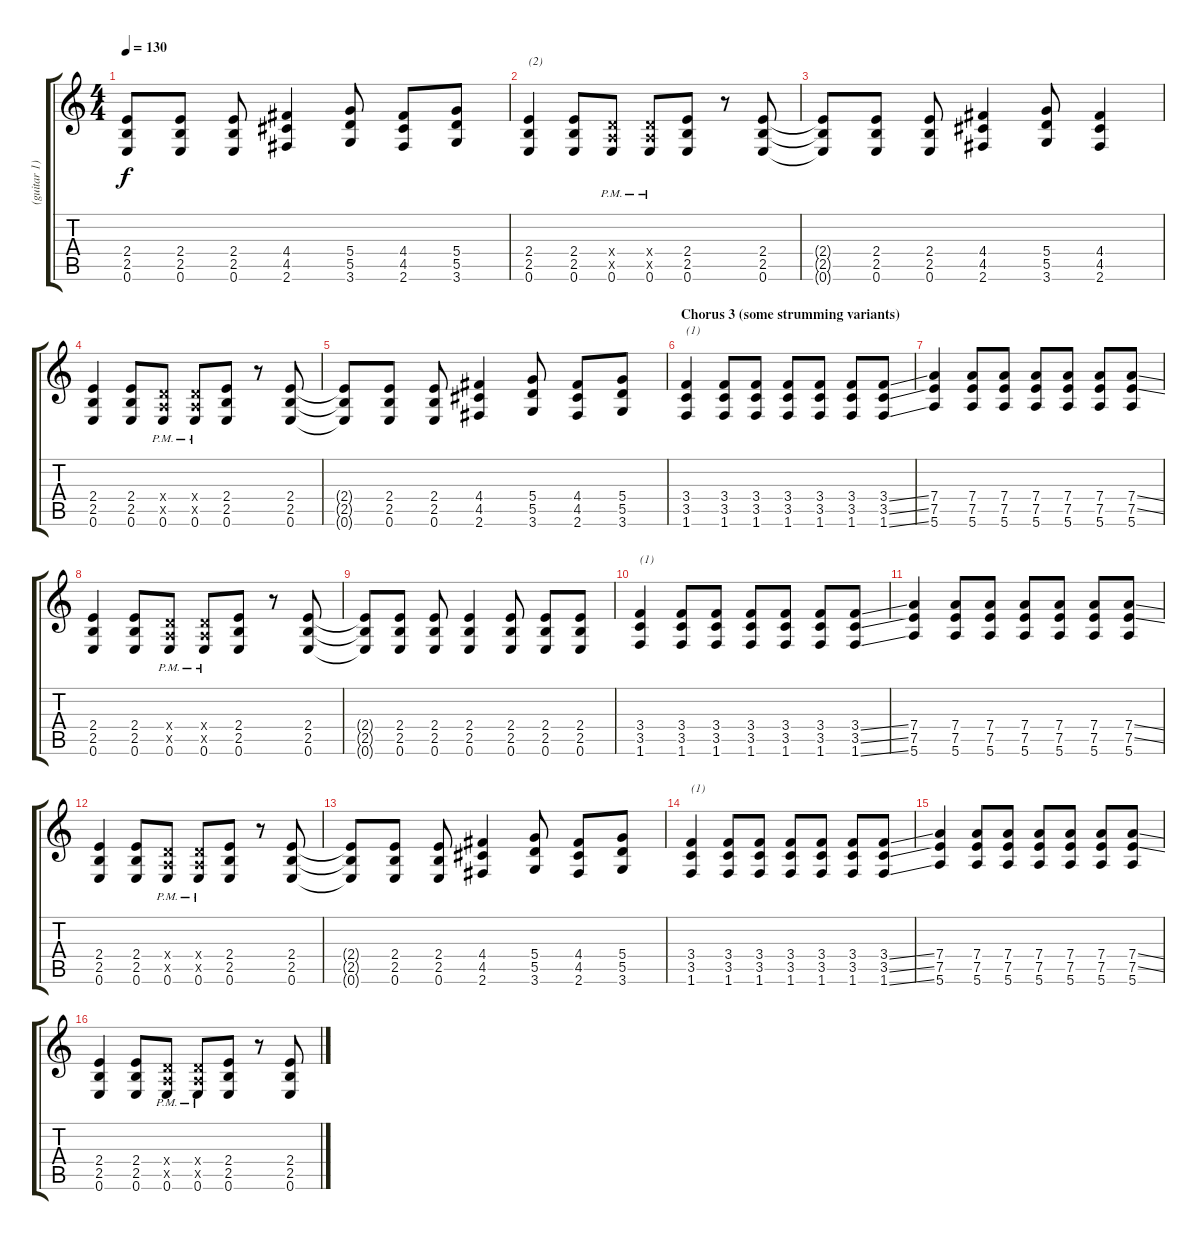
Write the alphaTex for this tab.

\track ("(guitar 1)" "(guitar 1)") {instrument overdrivenguitar}
\staff {score tabs}
\tuning (E4 B3 G3 D3 A2 E2) {hide}
\ts (4 4)
\tempo 130
\clef g2
\ks c
(2.4{t} 2.5{t} 0.6{t}).8{dy f} (2.4 2.5 0.6).8 (2.4 2.5 0.6).8 (4.4 4.5 2.6).4 (5.4 5.5 3.6).8 (4.4 4.5 2.6).8 (5.4 5.5 3.6).8 |
(2.4 2.5 0.6).4{txt "(2)"} (2.4 2.5 0.6).8 (0.4{x} 0.5{x} 0.6{pm}).8 (0.4{x} 0.5{x} 0.6{pm}).8 (2.4 2.5 0.6).8 r.8 (2.4 2.5 0.6).8 |
(2.4{t} 2.5{t} 0.6{t}).8 (2.4 2.5 0.6).8 (2.4 2.5 0.6).8 (4.4 4.5 2.6).4 (5.4 5.5 3.6).8 (4.4 4.5 2.6).4 |
(2.4 2.5 0.6).4 (2.4 2.5 0.6).8 (0.4{x} 0.5{x} 0.6{pm}).8 (0.4{x} 0.5{x} 0.6{pm}).8 (2.4 2.5 0.6).8 r.8 (2.4 2.5 0.6).8 |
(2.4{t} 2.5{t} 0.6{t}).8 (2.4 2.5 0.6).8 (2.4 2.5 0.6).8 (4.4 4.5 2.6).4 (5.4 5.5 3.6).8 (4.4 4.5 2.6).8 (5.4 5.5 3.6).8 |
\section ("" "Chorus 3 (some strumming variants)")
(3.4 3.5 1.6).4{txt "(1)"} (3.4 3.5 1.6).8 (3.4 3.5 1.6).8 (3.4 3.5 1.6).8 (3.4 3.5 1.6).8 (3.4 3.5 1.6).8 (3.4{ss} 3.5{ss} 1.6{ss}).8 |
(7.4 7.5 5.6).4 (7.4 7.5 5.6).8 (7.4 7.5 5.6).8 (7.4 7.5 5.6).8 (7.4 7.5 5.6).8 (7.4 7.5 5.6).8 (7.4{ss} 7.5{ss} 5.6).8 |
(2.4 2.5 0.6).4 (2.4 2.5 0.6).8 (0.4{x} 0.5{x} 0.6{pm}).8 (0.4{x} 0.5{x} 0.6{pm}).8 (2.4 2.5 0.6).8 r.8 (2.4 2.5 0.6).8 |
(2.4{t} 2.5{t} 0.6{t}).8 (2.4 2.5 0.6).8 (2.4 2.5 0.6).8 (2.4 2.5 0.6).4 (2.4 2.5 0.6).8 (2.4 2.5 0.6).8 (2.4 2.5 0.6).8 |
(3.4 3.5 1.6).4{txt "(1)"} (3.4 3.5 1.6).8 (3.4 3.5 1.6).8 (3.4 3.5 1.6).8 (3.4 3.5 1.6).8 (3.4 3.5 1.6).8 (3.4{ss} 3.5{ss} 1.6{ss}).8 |
(7.4 7.5 5.6).4 (7.4 7.5 5.6).8 (7.4 7.5 5.6).8 (7.4 7.5 5.6).8 (7.4 7.5 5.6).8 (7.4 7.5 5.6).8 (7.4{ss} 7.5{ss} 5.6).8 |
(2.4 2.5 0.6).4 (2.4 2.5 0.6).8 (0.4{x} 0.5{x} 0.6{pm}).8 (0.4{x} 0.5{x} 0.6{pm}).8 (2.4 2.5 0.6).8 r.8 (2.4 2.5 0.6).8 |
(2.4{t} 2.5{t} 0.6{t}).8 (2.4 2.5 0.6).8 (2.4 2.5 0.6).8 (4.4 4.5 2.6).4 (5.4 5.5 3.6).8 (4.4 4.5 2.6).8 (5.4 5.5 3.6).8 |
(3.4 3.5 1.6).4{txt "(1)"} (3.4 3.5 1.6).8 (3.4 3.5 1.6).8 (3.4 3.5 1.6).8 (3.4 3.5 1.6).8 (3.4 3.5 1.6).8 (3.4{ss} 3.5{ss} 1.6{ss}).8 |
(7.4 7.5 5.6).4 (7.4 7.5 5.6).8 (7.4 7.5 5.6).8 (7.4 7.5 5.6).8 (7.4 7.5 5.6).8 (7.4 7.5 5.6).8 (7.4{ss} 7.5{ss} 5.6).8 |
(2.4 2.5 0.6).4 (2.4 2.5 0.6).8 (0.4{x} 0.5{x} 0.6{pm}).8 (0.4{x} 0.5{x} 0.6{pm}).8 (2.4 2.5 0.6).8 r.8 (2.4 2.5 0.6).8
